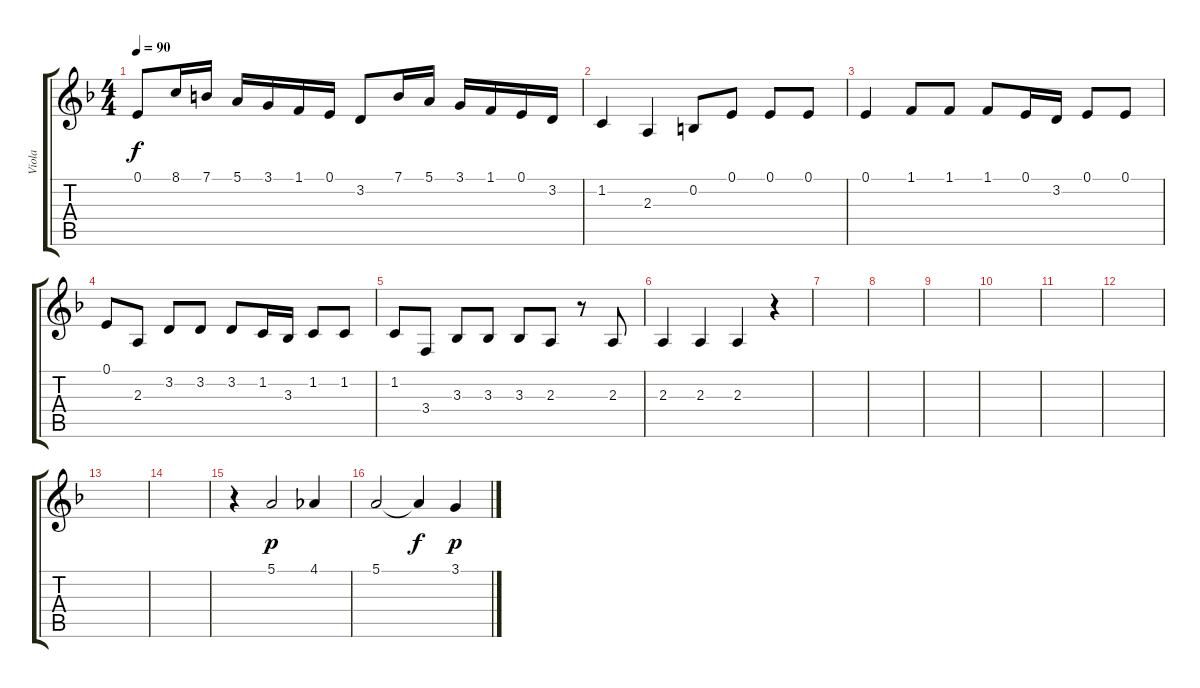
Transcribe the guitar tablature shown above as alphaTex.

\track ("Viola" "Viola") {instrument viola}
\staff {score tabs}
\tuning (E4 B3 G3 D3 A2 E2) {hide}
\ts (4 4)
\tempo 90
\clef g2
\ks f
0.1.8{dy f} 8.1.16 7.1.16 5.1.16 3.1.16 1.1.16 0.1.16 3.2.8 7.1.16 5.1.16 3.1.16 1.1.16 0.1.16 3.2.16 |
1.2.4 2.3.4 0.2.8 0.1.8 0.1.8 0.1.8 |
0.1.4 1.1.8 1.1.8 1.1.8 0.1.16 3.2.16 0.1.8 0.1.8 |
0.1.8 2.3.8 3.2.8 3.2.8 3.2.8 1.2.16 3.3.16 1.2.8 1.2.8 |
1.2.8 3.4.8 3.3.8 3.3.8 3.3.8 2.3.8 r.8 2.3.8 |
2.3.4 2.3.4 2.3.4 r.4 |
|
|
|
|
|
|
|
|
r.4 5.1.2{dy p} 4.1.4 |
5.1.2 5.1{t}.4{dy f} 3.1.4{dy p}
